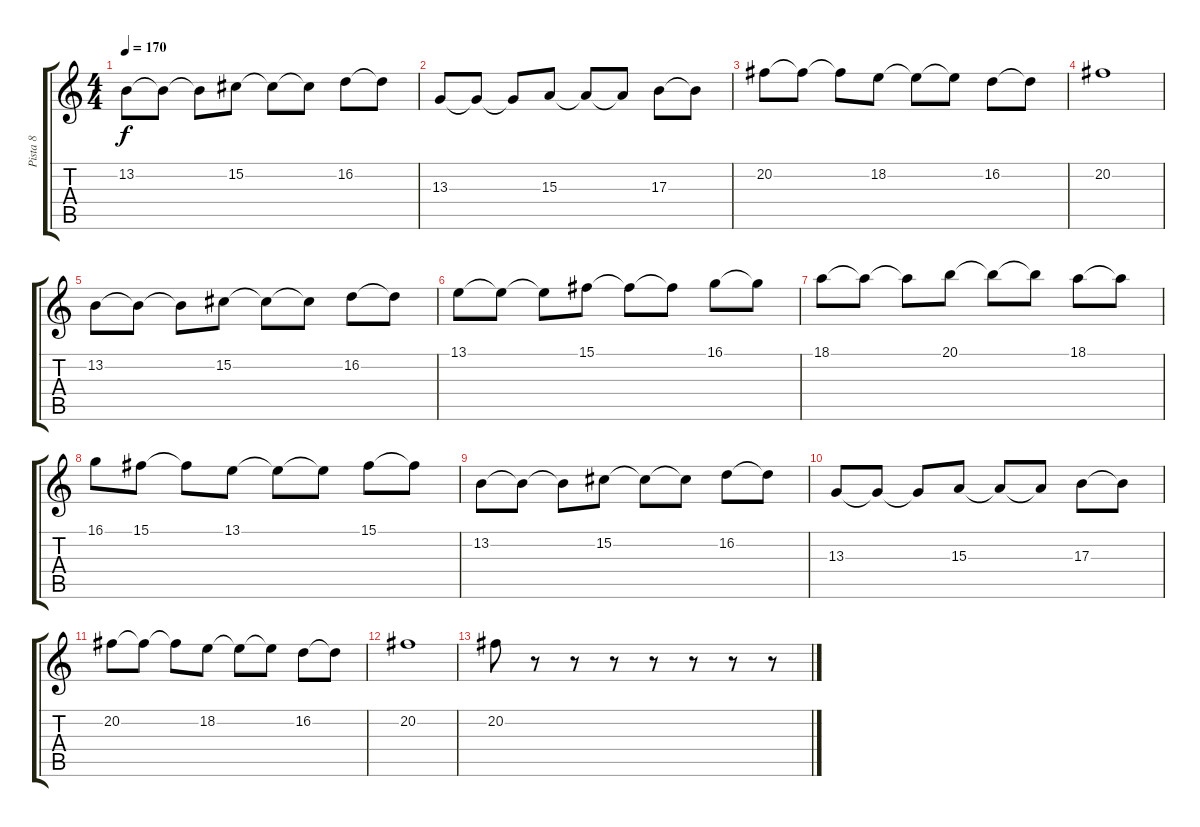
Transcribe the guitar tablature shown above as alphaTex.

\track ("Pista 8" "Pista 8") {instrument lead6voice}
\staff {score tabs}
\tuning (Eb4 Bb3 Gb3 Db3 Ab2 Eb2) {hide}
\ts (4 4)
\tempo 170
\clef g2
\ks c
13.2.8{dy f} 13.2{t}.8 13.2{t}.8 15.2.8 15.2{t}.8 15.2{t}.8 16.2.8 16.2{t}.8 |
13.3.8 13.3{t}.8 13.3{t}.8 15.3.8 15.3{t}.8 15.3{t}.8 17.3.8 17.3{t}.8 |
20.2.8 20.2{t}.8 20.2{t}.8 18.2.8 18.2{t}.8 18.2{t}.8 16.2.8 16.2{t}.8 |
20.2.1 |
13.2.8 13.2{t}.8 13.2{t}.8 15.2.8 15.2{t}.8 15.2{t}.8 16.2.8 16.2{t}.8 |
13.1.8 13.1{t}.8 13.1{t}.8 15.1.8 15.1{t}.8 15.1{t}.8 16.1.8 16.1{t}.8 |
18.1.8 18.1{t}.8 18.1{t}.8 20.1.8 20.1{t}.8 20.1{t}.8 18.1.8 18.1{t}.8 |
16.1.8 15.1.8 15.1{t}.8 13.1.8 13.1{t}.8 13.1{t}.8 15.1.8 15.1{t}.8 |
13.2.8 13.2{t}.8 13.2{t}.8 15.2.8 15.2{t}.8 15.2{t}.8 16.2.8 16.2{t}.8 |
13.3.8 13.3{t}.8 13.3{t}.8 15.3.8 15.3{t}.8 15.3{t}.8 17.3.8 17.3{t}.8 |
20.2.8 20.2{t}.8 20.2{t}.8 18.2.8 18.2{t}.8 18.2{t}.8 16.2.8 16.2{t}.8 |
20.2.1 |
20.2.8 r.8 r.8 r.8 r.8 r.8 r.8 r.8
